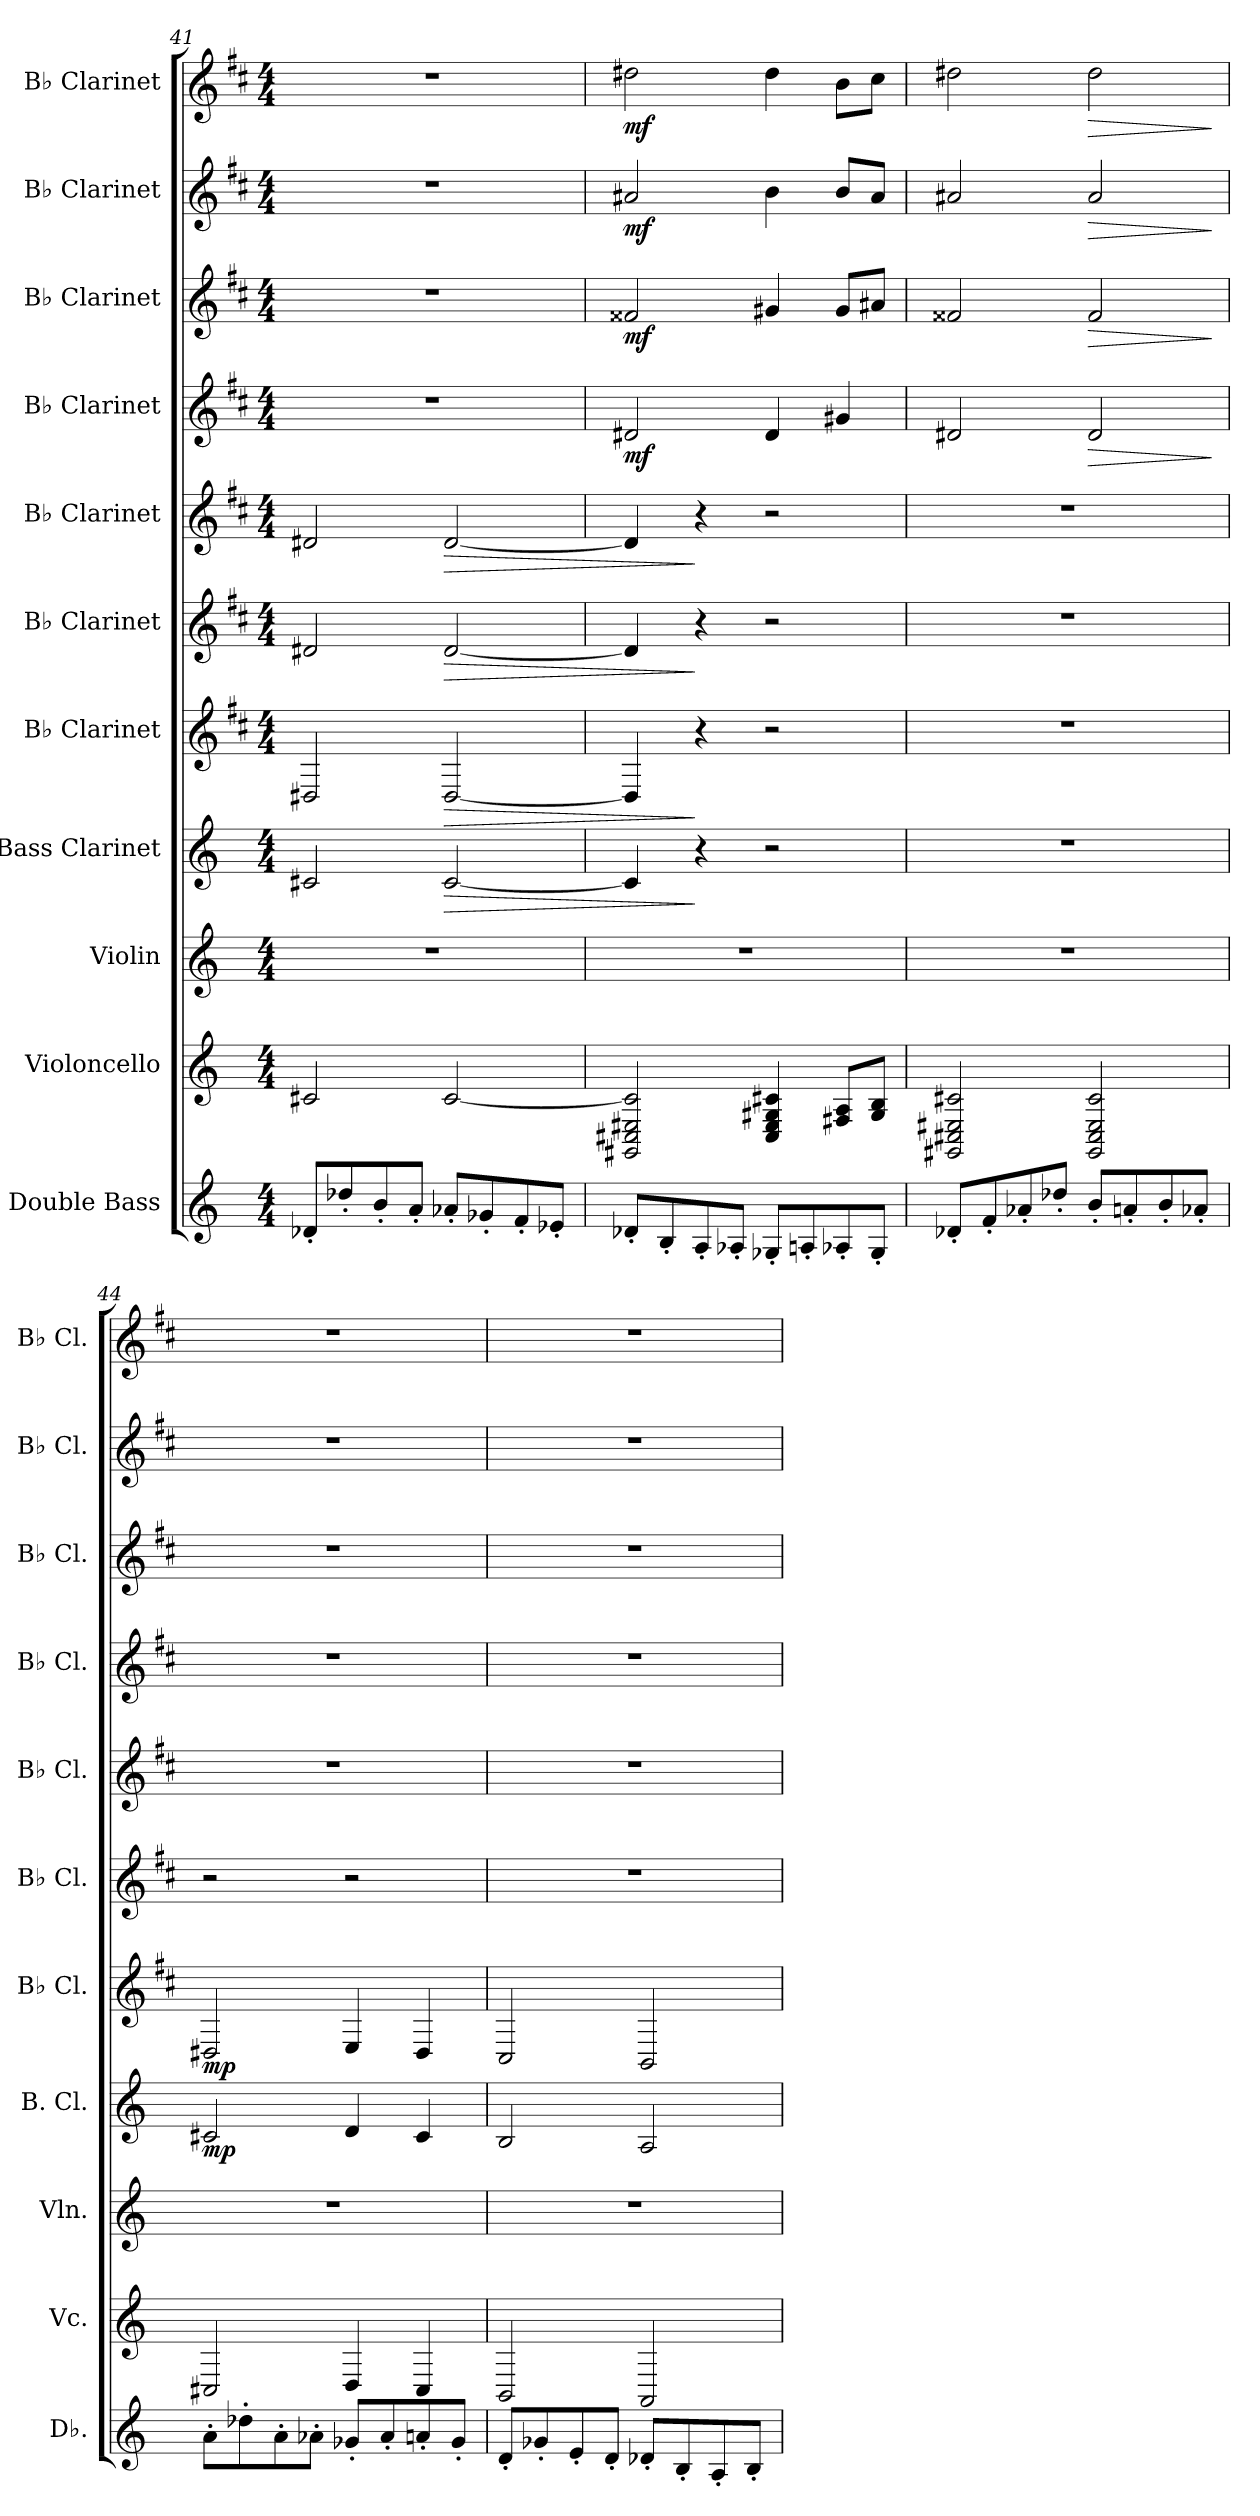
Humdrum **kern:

**kern	**kern	**kern	**kern	**dynam	**kern	**dynam	**kern	**dynam	**kern	**dynam	**kern	**dynam	**kern	**dynam	**kern	**dynam	**kern	**dynam
*part11	*part10	*part9	*part8	*part8	*part7	*part7	*part6	*part6	*part5	*part5	*part4	*part4	*part3	*part3	*part2	*part2	*part1	*part1
*staff11	*staff10	*staff9	*staff8	*staff8	*staff7	*staff7	*staff6	*staff6	*staff5	*staff5	*staff4	*staff4	*staff3	*staff3	*staff2	*staff2	*staff1	*staff1
*I"Double Bass	*I"Violoncello	*I"Violin	*I"Bass Clarinet	*	*I"B♭ Clarinet	*	*I"B♭ Clarinet	*	*I"B♭ Clarinet	*	*I"B♭ Clarinet	*	*I"B♭ Clarinet	*	*I"B♭ Clarinet	*	*I"B♭ Clarinet	*
*I'Db.	*I'Vc.	*I'Vln.	*I'B. Cl.	*	*I'B♭ Cl.	*	*I'B♭ Cl.	*	*I'B♭ Cl.	*	*I'B♭ Cl.	*	*I'B♭ Cl.	*	*I'B♭ Cl.	*	*I'B♭ Cl.	*
!!LO:PB:g=z
*clefG2	*clefG2	*clefG2	*clefG2	*	*clefG2	*	*clefG2	*	*clefG2	*	*clefG2	*	*clefG2	*	*clefG2	*	*clefG2	*
*ITrd7c12	*	*	*ITrd8c14	*	*ITrd1c2	*	*ITrd1c2	*	*ITrd1c2	*	*ITrd1c2	*	*ITrd1c2	*	*ITrd1c2	*	*ITrd1c2	*
*k[]	*k[]	*k[]	*k[]	*	*k[]	*	*k[]	*	*k[]	*	*k[]	*	*k[]	*	*k[]	*	*k[]	*
*M4/4	*M4/4	*M4/4	*M4/4	*	*M4/4	*	*M4/4	*	*M4/4	*	*M4/4	*	*M4/4	*	*M4/4	*	*M4/4	*
=41	=41	=41	=41	=41	=41	=41	=41	=41	=41	=41	=41	=41	=41	=41	=41	=41	=41	=41
8D-X'/L	2c#X/	1r	2C#X/	.	2C#X/	.	2c#X/	.	2c#X/	.	1r	.	1r	.	1r	.	1r	.
8d-X'/	.	.	.	.	.	.	.	.	.	.	.	.	.	.	.	.	.	.
8B'/	.	.	.	.	.	.	.	.	.	.	.	.	.	.	.	.	.	.
8A'/J	.	.	.	.	.	.	.	.	.	.	.	.	.	.	.	.	.	.
!	!	!	!	!LO:HP:b	!	!LO:HP:b	!	!LO:HP:b	!	!LO:HP:b	!	!	!	!	!	!	!	!
8A-X'/L	[2c#/	.	[2C#/	>	[2C#/	>	[2c#/	>	[2c#/	>	.	.	.	.	.	.	.	.
8G-X'/	.	.	.	.	.	.	.	.	.	.	.	.	.	.	.	.	.	.
8F'/	.	.	.	.	.	.	.	.	.	.	.	.	.	.	.	.	.	.
8E-X'/J	.	.	.	.	.	.	.	.	.	.	.	.	.	.	.	.	.	.
=42	=42	=42	=42	=42	=42	=42	=42	=42	=42	=42	=42	=42	=42	=42	=42	=42	=42	=42
!	!	!	!	!	!	!	!	!	!	!	!	!LO:DY:b	!	!LO:DY:b	!	!LO:DY:b	!	!LO:DY:b
8D-X'/L	2GG#X/ 2C#X/ 2E#X/ 2c#/]	1r	4C#/]	.	4C#/]	.	4c#/]	.	4c#/]	.	2c#X/	mf	2e#X/	mf	2g#X/	mf	2cc#X\	mf
8BB'/	.	.	.	.	.	.	.	.	.	.	.	.	.	.	.	.	.	.
8AA'/	.	.	4r	]	4r	]	4r	]	4r	]	.	.	.	.	.	.	.	.
8AA-X'/J	.	.	.	.	.	.	.	.	.	.	.	.	.	.	.	.	.	.
8GG-X'/L	4C#/ 4E#/ 4G#X/ 4c#X/	.	2r	.	2r	.	2r	.	2r	.	4c#/	.	4f#X/	.	4a\	.	4cc#\	.
8AAn'/	.	.	.	.	.	.	.	.	.	.	.	.	.	.	.	.	.	.
8AA-X'/	8F#X/ 8A/L	.	.	.	.	.	.	.	.	.	4f#X/	.	8f#/L	.	8a/L	.	8a\L	.
8GG-'/J	8G#/ 8B/J	.	.	.	.	.	.	.	.	.	.	.	8g#X/J	.	8g#/J	.	8b\J	.
=43	=43	=43	=43	=43	=43	=43	=43	=43	=43	=43	=43	=43	=43	=43	=43	=43	=43	=43
8D-X'/L	2GG#X/ 2C#X/ 2E#X/ 2c#X/	1r	1r	.	1r	.	1r	.	1r	.	2c#X/	.	2e#X/	.	2g#X/	.	2cc#X\	.
8F'/	.	.	.	.	.	.	.	.	.	.	.	.	.	.	.	.	.	.
8A-X'/	.	.	.	.	.	.	.	.	.	.	.	.	.	.	.	.	.	.
8d-X'/J	.	.	.	.	.	.	.	.	.	.	.	.	.	.	.	.	.	.
!	!	!	!	!	!	!	!	!	!	!	!	!LO:HP:b	!	!LO:HP:b	!	!LO:HP:b	!	!LO:HP:b
8B'/L	2GG#/ 2C#/ 2E#/ 2c#/	.	.	.	.	.	.	.	.	.	2c#/	>	2e#/	>	2g#/	>	2cc#\	>
8An'/	.	.	.	.	.	.	.	.	.	.	.	.	.	.	.	.	.	.
8B'/	.	.	.	.	.	.	.	.	.	.	.	.	.	.	.	.	.	.
8A-X'/J	.	.	.	.	.	.	.	.	.	.	.	.	.	.	.	.	.	.
.	.	.	.	.	.	.	.	.	.	.	.	]	.	]	.	]	.	]
!!LO:PB:g=z
=44	=44	=44	=44	=44	=44	=44	=44	=44	=44	=44	=44	=44	=44	=44	=44	=44	=44	=44
!	!	!	!	!LO:DY:b	!	!LO:DY:b	!	!	!	!	!	!	!	!	!	!	!	!
8A'\L	2C#X/	1r	2C#X/	mp	2C#X/	mp	2r	.	1r	.	1r	.	1r	.	1r	.	1r	.
8d-X'\	.	.	.	.	.	.	.	.	.	.	.	.	.	.	.	.	.	.
8A'\	.	.	.	.	.	.	.	.	.	.	.	.	.	.	.	.	.	.
8A-X'\J	.	.	.	.	.	.	.	.	.	.	.	.	.	.	.	.	.	.
8G-X'/L	4D/	.	4D/	.	4D/	.	2r	.	.	.	.	.	.	.	.	.	.	.
8A-'/	.	.	.	.	.	.	.	.	.	.	.	.	.	.	.	.	.	.
8An'/	4C#/	.	4C#/	.	4C#/	.	.	.	.	.	.	.	.	.	.	.	.	.
8G-'/J	.	.	.	.	.	.	.	.	.	.	.	.	.	.	.	.	.	.
=45	=45	=45	=45	=45	=45	=45	=45	=45	=45	=45	=45	=45	=45	=45	=45	=45	=45	=45
8D'/L	2BB/	1r	2BB/	.	2BB/	.	1r	.	1r	.	1r	.	1r	.	1r	.	1r	.
8G-X'/	.	.	.	.	.	.	.	.	.	.	.	.	.	.	.	.	.	.
8E'/	.	.	.	.	.	.	.	.	.	.	.	.	.	.	.	.	.	.
8D'/J	.	.	.	.	.	.	.	.	.	.	.	.	.	.	.	.	.	.
8D-X'/L	2AA/	.	2AA/	.	2AA/	.	.	.	.	.	.	.	.	.	.	.	.	.
8BB'/	.	.	.	.	.	.	.	.	.	.	.	.	.	.	.	.	.	.
8AA'/	.	.	.	.	.	.	.	.	.	.	.	.	.	.	.	.	.	.
8BB'/J	.	.	.	.	.	.	.	.	.	.	.	.	.	.	.	.	.	.
=	=	=	=	=	=	=	=	=	=	=	=	=	=	=	=	=	=	=
*-	*-	*-	*-	*-	*-	*-	*-	*-	*-	*-	*-	*-	*-	*-	*-	*-	*-	*-
